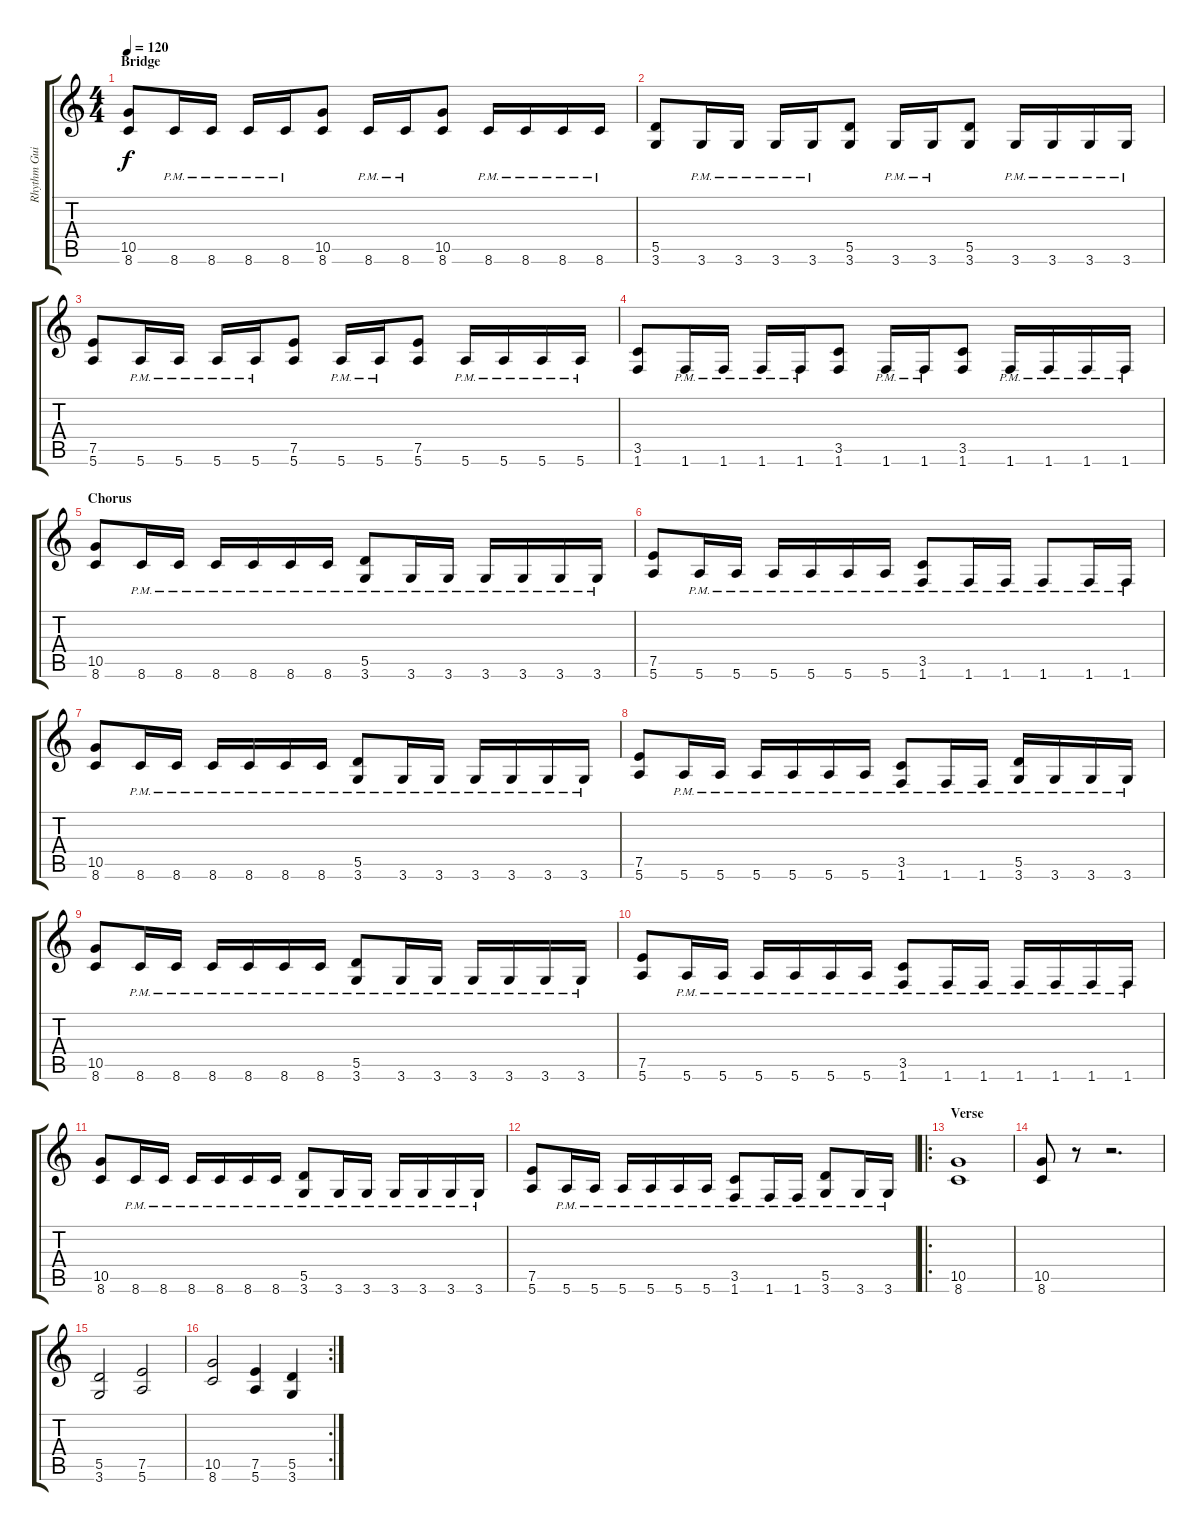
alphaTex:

\track ("Rhythm Guitar" "Rhythm Gui") {instrument overdrivenguitar}
\staff {score tabs}
\tuning (E4 B3 G3 D3 A2 E2) {hide}
\ts (4 4)
\section ("" "Bridge")
\tempo 120
\clef g2
\ks c
(10.5 8.6).8{dy f} 8.6{pm}.16 8.6{pm}.16 8.6{pm}.16 8.6{pm}.16 (10.5 8.6).8 8.6{pm}.16 8.6{pm}.16 (10.5 8.6).8 8.6{pm}.16 8.6{pm}.16 8.6{pm}.16 8.6{pm}.16 |
(5.5 3.6).8 3.6{pm}.16 3.6{pm}.16 3.6{pm}.16 3.6{pm}.16 (5.5 3.6).8 3.6{pm}.16 3.6{pm}.16 (5.5 3.6).8 3.6{pm}.16 3.6{pm}.16 3.6{pm}.16 3.6{pm}.16 |
(7.5 5.6).8 5.6{pm}.16 5.6{pm}.16 5.6{pm}.16 5.6{pm}.16 (7.5 5.6).8 5.6{pm}.16 5.6{pm}.16 (7.5 5.6).8 5.6{pm}.16 5.6{pm}.16 5.6{pm}.16 5.6{pm}.16 |
(3.5 1.6).8 1.6{pm}.16 1.6{pm}.16 1.6{pm}.16 1.6{pm}.16 (3.5 1.6).8 1.6{pm}.16 1.6{pm}.16 (3.5 1.6).8 1.6{pm}.16 1.6{pm}.16 1.6{pm}.16 1.6{pm}.16 |
\section ("" "Chorus")
(10.5 8.6).8 8.6{pm}.16 8.6{pm}.16 8.6{pm}.16 8.6{pm}.16 8.6{pm}.16 8.6{pm}.16 (5.5 3.6{pm}).8 3.6{pm}.16 3.6{pm}.16 3.6{pm}.16 3.6{pm}.16 3.6{pm}.16 3.6{pm}.16 |
(7.5 5.6).8 5.6{pm}.16 5.6{pm}.16 5.6{pm}.16 5.6{pm}.16 5.6{pm}.16 5.6{pm}.16 (3.5 1.6{pm}).8 1.6{pm}.16 1.6{pm}.16 1.6{pm}.8 1.6{pm}.16 1.6{pm}.16 |
(10.5 8.6).8 8.6{pm}.16 8.6{pm}.16 8.6{pm}.16 8.6{pm}.16 8.6{pm}.16 8.6{pm}.16 (5.5 3.6{pm}).8 3.6{pm}.16 3.6{pm}.16 3.6{pm}.16 3.6{pm}.16 3.6{pm}.16 3.6{pm}.16 |
(7.5 5.6).8 5.6{pm}.16 5.6{pm}.16 5.6{pm}.16 5.6{pm}.16 5.6{pm}.16 5.6{pm}.16 (3.5 1.6{pm}).8 1.6{pm}.16 1.6{pm}.16 (5.5 3.6{pm}).16 3.6{pm}.16 3.6{pm}.16 3.6{pm}.16 |
(10.5 8.6).8 8.6{pm}.16 8.6{pm}.16 8.6{pm}.16 8.6{pm}.16 8.6{pm}.16 8.6{pm}.16 (5.5 3.6{pm}).8 3.6{pm}.16 3.6{pm}.16 3.6{pm}.16 3.6{pm}.16 3.6{pm}.16 3.6{pm}.16 |
(7.5 5.6).8 5.6{pm}.16 5.6{pm}.16 5.6{pm}.16 5.6{pm}.16 5.6{pm}.16 5.6{pm}.16 (3.5 1.6{pm}).8 1.6{pm}.16 1.6{pm}.16 1.6{pm}.16 1.6{pm}.16 1.6{pm}.16 1.6{pm}.16 |
(10.5 8.6).8 8.6{pm}.16 8.6{pm}.16 8.6{pm}.16 8.6{pm}.16 8.6{pm}.16 8.6{pm}.16 (5.5 3.6{pm}).8 3.6{pm}.16 3.6{pm}.16 3.6{pm}.16 3.6{pm}.16 3.6{pm}.16 3.6{pm}.16 |
(7.5 5.6).8 5.6{pm}.16 5.6{pm}.16 5.6{pm}.16 5.6{pm}.16 5.6{pm}.16 5.6{pm}.16 (3.5 1.6{pm}).8 1.6{pm}.16 1.6{pm}.16 (5.5 3.6{pm}).8 3.6{pm}.16 3.6{pm}.16 |
\ro
\section ("" "Verse")
(10.5 8.6).1 |
(10.5 8.6).8 r.8 r.2{d} |
(5.5 3.6).2 (7.5 5.6).2 |
\rc 2
(10.5 8.6).2 (7.5 5.6).4 (5.5 3.6).4
